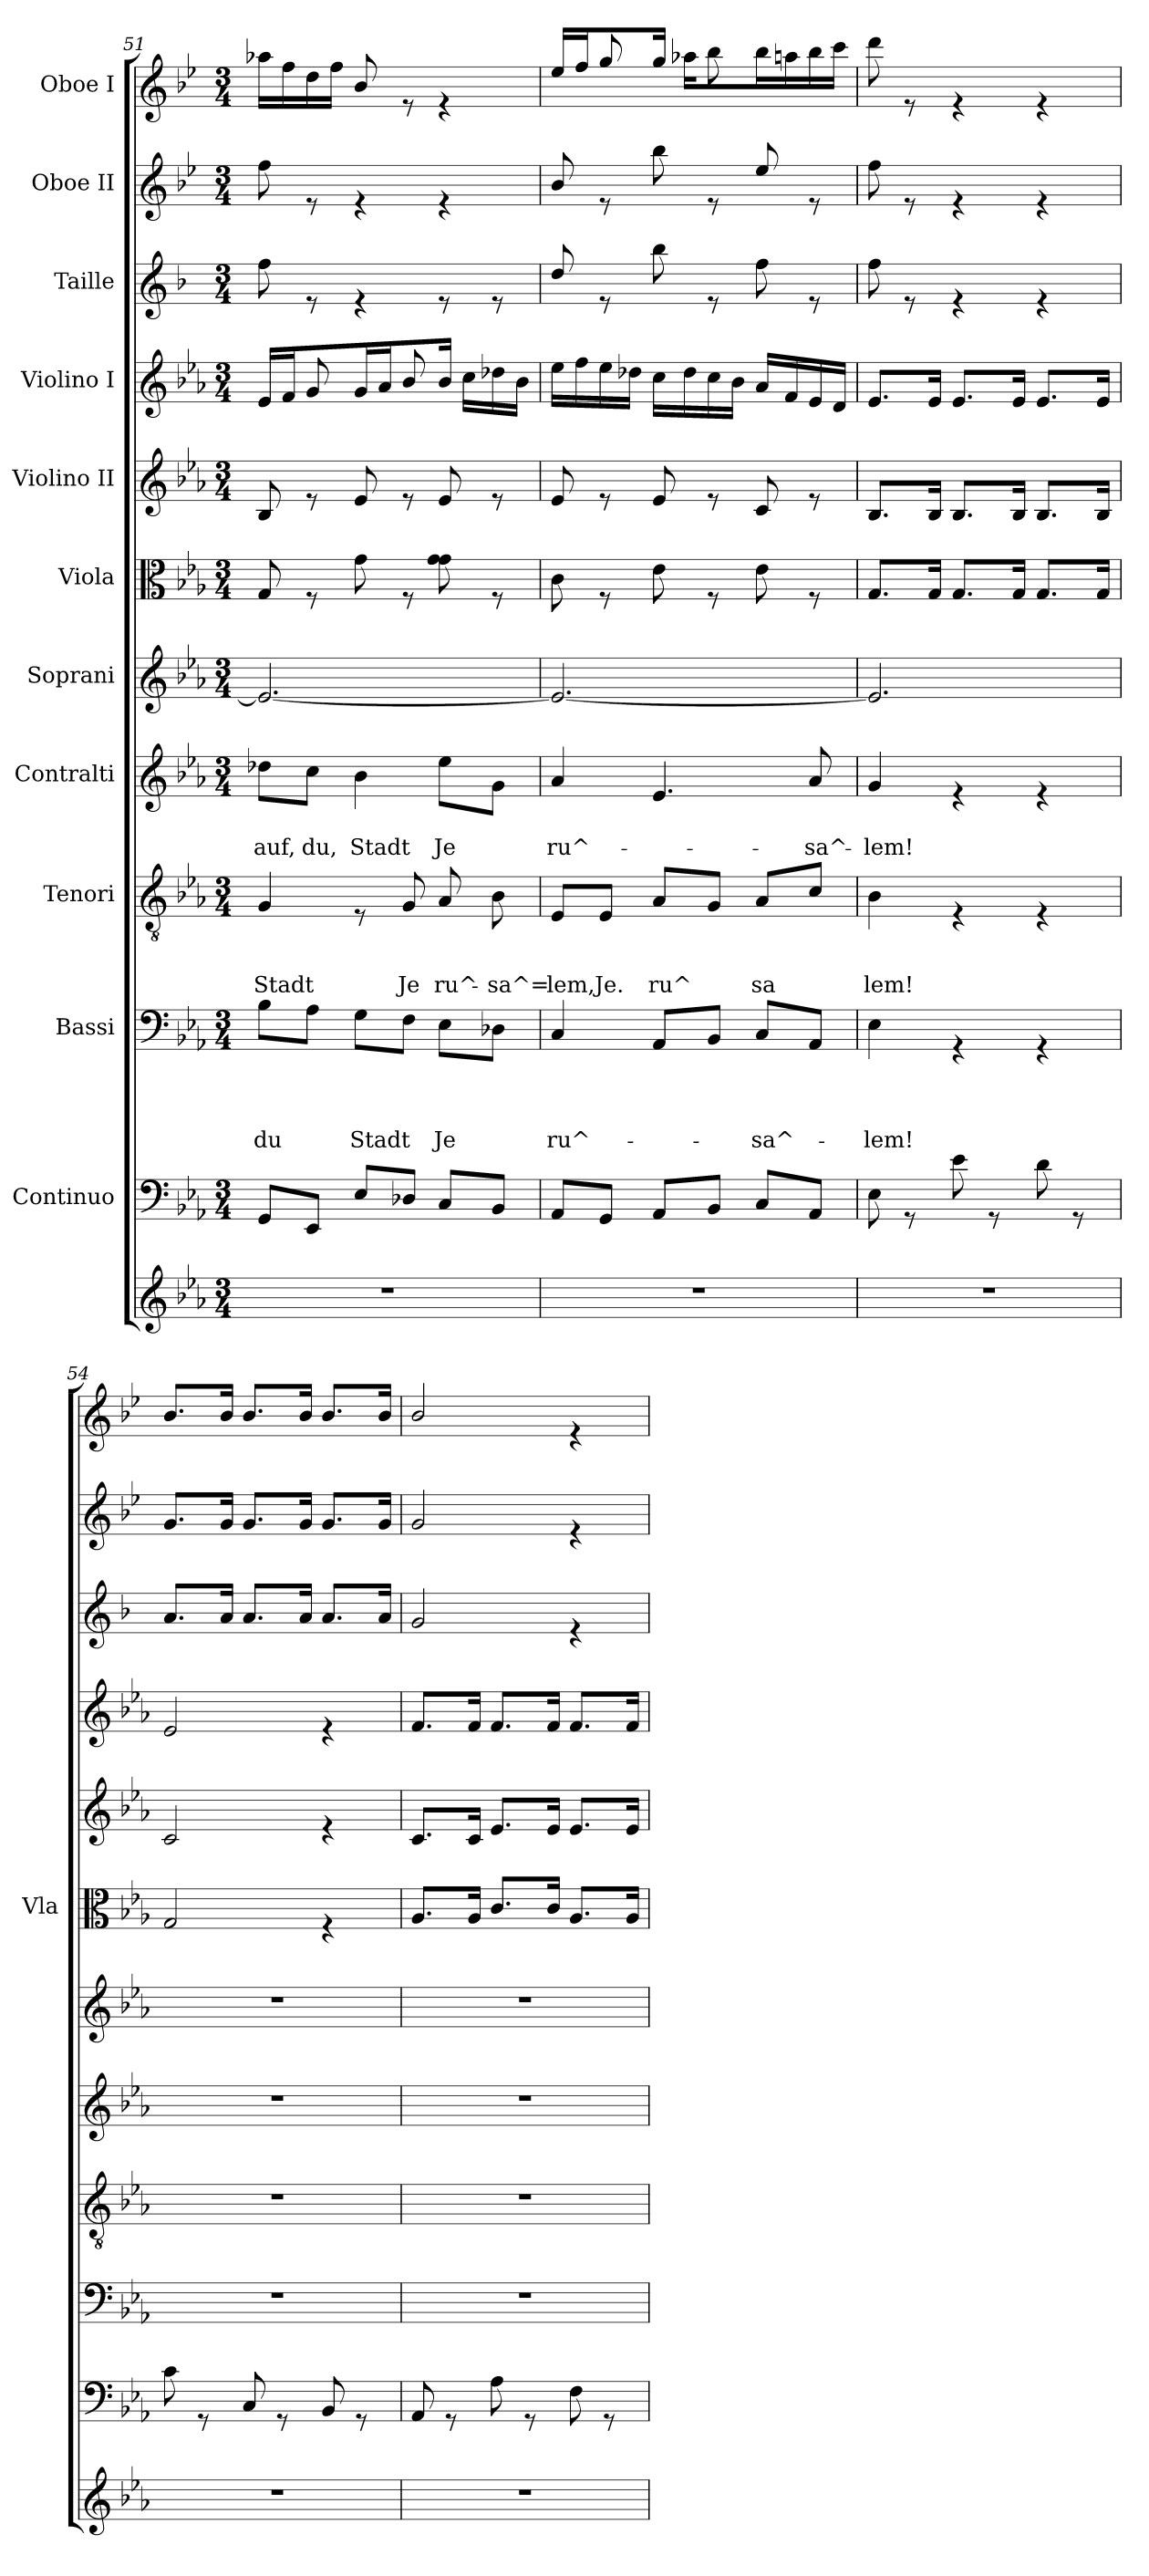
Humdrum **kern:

**kern	**kern	**kern	**text	**text	**text	**text	**kern	**text	**text	**text	**kern	**text	**text	**kern	**text	**kern	**kern	**kern	**kern	**kern	**kern
*part12	*part11	*part10	*part10	*part10	*part10	*part10	*part9	*part9	*part9	*part9	*part8	*part8	*part8	*part7	*part7	*part6	*part5	*part4	*part3	*part2	*part1
*staff12	*staff11	*staff10	*staff10	*staff10	*staff10	*staff10	*staff9	*staff9	*staff9	*staff9	*staff8	*staff8	*staff8	*staff7	*staff7	*staff6	*staff5	*staff4	*staff3	*staff2	*staff1
*	*I"Continuo	*I"Bassi	*	*	*	*	*I"Tenori	*	*	*	*I"Contralti	*	*	*I"Soprani	*	*I"Viola	*I"Violino II	*I"Violino I	*I"Taille	*I"Oboe II	*I"Oboe I
*	*	*	*	*	*	*	*	*	*	*	*	*	*	*	*	*I'Vla	*	*	*	*	*
*clefG2	*clefF4	*clefF4	*	*	*	*	*clefGv2	*	*	*	*clefG2	*	*	*clefG2	*	*clefC3	*clefG2	*clefG2	*clefG2	*clefG2	*clefG2
*	*	*	*	*	*	*	*	*	*	*	*	*	*	*	*	*	*	*	*ITrd4c7	*ITrd4c7	*ITrd4c7
*k[b-e-a-]	*k[b-e-a-]	*k[b-e-a-]	*	*	*	*	*k[b-e-a-]	*	*	*	*k[b-e-a-]	*	*	*k[b-e-a-]	*	*k[b-e-a-]	*k[b-e-a-]	*k[b-e-a-]	*k[b-e-]	*k[b-e-a-]	*k[b-e-a-]
*E-:	*E-:	*E-:	*	*	*	*	*E-:	*	*	*	*E-:	*	*	*E-:	*	*E-:	*E-:	*E-:	*B-:	*E-:	*E-:
*M3/4	*M3/4	*M3/4	*	*	*	*	*M3/4	*	*	*	*M3/4	*	*	*M3/4	*	*M3/4	*M3/4	*M3/4	*M3/4	*M3/4	*M3/4
=51	=51	=51	=51	=51	=51	=51	=51	=51	=51	=51	=51	=51	=51	=51	=51	=51	=51	=51	=51	=51	=51
!	!	!	!	!	!	!LO:LY:b	!	!	!	!LO:LY:b	!	!	!LO:LY:b	!	!	!	!	!	!	!	!
*	*	*	*	*	*	*	*	*	*	*	*	*	*	*	*	*	*	*^	*	*	*
2.r	8GG/L	8B-\L	.	.	.	du	4G/	.	.	Stadt	8dd-X\L	.	auf,	2.e-/_	.	8G/	8B-/	16e-/LL	8ryy	8b-\	8b-\	16dd-X\LL
.	.	.	.	.	.	.	.	.	.	.	.	.	.	.	.	.	.	16f/	.	.	.	16b-\
!	!	!	!	!	!	!	!	!	!	!	!	!	!LO:LY:b	!	!	!	!	!	!	!	!	!
.	8EE-/J	8A-\J	.	.	.	.	.	.	.	.	8cc\J	.	du,	.	.	8rF	8re	8ryy	8g/	8re	8re	16g\
.	.	.	.	.	.	.	.	.	.	.	.	.	.	.	.	.	.	.	.	.	.	16b-\JJ
!	!	!	!	!	!	!LO:LY:b	!	!	!	!	!	!	!LO:LY:b	!	!	!	!	!	!	!	!	!
.	8E-/L	8G\L	.	.	.	Stadt	8rE	.	.	.	4b-\	.	Stadt	.	.	8g\	8e-/	16g/	8ryy	4re	4re	8e-/
.	.	.	.	.	.	.	.	.	.	.	.	.	.	.	.	.	.	16a-/	.	.	.	.
!	!	!	!	!	!	!	!	!	!	!LO:LY:b	!	!	!	!	!	!	!	!	!	!	!	!
.	8D-X/J	8F\J	.	.	.	.	8G/	.	.	Je	.	.	.	.	.	8rF	8re	8ryy	8b-/	.	.	8re
!	!	!	!	!	!	!LO:LY:b	!	!	!	!LO:LY:b	!	!	!LO:LY:b	!	!	!	!	!	!	!	!	!
.	8C/L	8E-\L	.	.	.	Je	8A-/	.	.	ru^-	8ee-\L	.	Je	.	.	8g\ 8g\	8e-/	16b-/JJ	16ryy	8re	4re	4re
.	.	.	.	.	.	.	.	.	.	.	.	.	.	.	.	.	.	8.ryy	16cc\LL	.	.	.
!	!	!	!	!	!	!	!	!	!	!LO:LY:b	!	!	!	!	!	!	!	!	!	!	!	!
.	8BB-/J	8D-X\J	.	.	.	.	8B-\	.	.	-sa^=	8g\J	.	.	.	.	8rF	8re	.	16dd-X\	8re	.	.
.	.	.	.	.	.	.	.	.	.	.	.	.	.	.	.	.	.	.	16b-\JJ	.	.	.
=52	=52	=52	=52	=52	=52	=52	=52	=52	=52	=52	=52	=52	=52	=52	=52	=52	=52	=52	=52	=52	=52	=52
!	!	!	!	!	!	!LO:LY:b	!	!	!	!LO:LY:b	!	!	!LO:LY:b	!	!	!	!	!	!	!	!	!
*	*	*	*	*	*	*	*	*	*	*	*	*	*	*	*	*	*	*	*	*	*	*^
*	*	*	*	*	*	*	*	*	*	*	*	*	*	*	*	*	*	*v	*v	*	*	*	*^
2.r	8AA-/L	4C/	.	.	.	ru^-	8E-/L	.	.	lem,	4a-/	.	ru^-	2.e-/_	.	8c\	8e-/	16ee-\LL	8g/	8e-/	16a-/LL	8ryy	4.ryy
.	.	.	.	.	.	.	.	.	.	.	.	.	.	.	.	.	.	16ff\	.	.	16b-/	.	.
!	!	!	!	!	!	!	!	!	!	!LO:LY:b	!	!	!	!	!	!	!	!	!	!	!	!	!
.	8GG/J	.	.	.	.	.	8E-/J	.	.	Je.	.	.	.	.	.	8rF	8re	16ee-\	8re	8re	8ryy	8cc/	.
.	.	.	.	.	.	.	.	.	.	.	.	.	.	.	.	.	.	16dd-X\JJ	.	.	.	.	.
!	!	!	!	!	!	!	!	!	!	!LO:LY:b	!	!	!	!	!	!	!	!	!	!	!	!	!
.	8AA-/L	8AA-/L	.	.	.	.	8A-/L	.	.	ru^	4.e-/	.	.	.	.	8e-\	8e-/	16cc\LL	8ee-\	8ee-\	16cc/JJ	16ryy	.
.	.	.	.	.	.	.	.	.	.	.	.	.	.	.	.	.	.	16dd-\	.	.	4..ryy	16dd-X\LL	.
!	!	!	!	!	!	!	!	!	!	!LO:LY:b	!	!	!	!	!	!	!	!	!	!	!	!	!
.	8BB-/J	8BB-/J	.	.	.	.	8G/J	.	.	.	.	.	.	.	.	8rF	8re	16cc\	8re	8re	.	8ryy	8ee-\
.	.	.	.	.	.	.	.	.	.	.	.	.	.	.	.	.	.	16b-\JJ	.	.	.	.	.
!	!	!	!	!	!	!LO:LY:b	!	!	!	!LO:LY:b	!	!	!	!	!	!	!	!	!	!	!	!	!
.	8C/L	8C/L	.	.	.	-sa^-	8A-/L	.	.	sa	.	.	.	.	.	8e-\	8c/	16a-/LL	8b-\	8a-/	.	16ee-\	4ryy
.	.	.	.	.	.	.	.	.	.	.	.	.	.	.	.	.	.	16f/	.	.	.	16ddn\	.
!	!	!	!	!	!	!	!	!	!	!LO:LY:b	!	!	!LO:LY:b	!	!	!	!	!	!	!	!	!	!
.	8AA-/J	8AA-/J	.	.	.	.	8c/J	.	.	.	8a-/	.	-sa^-	.	.	8rF	8re	16e-/	8re	8re	.	16ee-\	.
.	.	.	.	.	.	.	.	.	.	.	.	.	.	.	.	.	.	16d/JJ	.	.	.	16ff\JJ	.
*	*	*	*	*	*	*	*	*	*	*	*	*	*	*	*	*	*	*	*	*	*	*v	*v
!!LO:PB:g=z
=53	=53	=53	=53	=53	=53	=53	=53	=53	=53	=53	=53	=53	=53	=53	=53	=53	=53	=53	=53	=53	=53	=53
!	!	!	!	!	!	!LO:LY:b	!	!	!	!LO:LY:b	!	!	!LO:LY:b	!	!	!	!	!	!	!	!	!
*	*	*	*	*	*	*	*	*	*	*	*	*	*	*	*	*	*	*	*	*	*v	*v
2.r	8E-\	4E-\	.	.	.	-lem!	4B-\	.	.	lem!	4g/	.	-lem!	2.e-/]	.	8.G/L	8.B-/L	8.e-/L	8b-\	8b-\	8gg\
.	8rGG	.	.	.	.	.	.	.	.	.	.	.	.	.	.	.	.	.	8re	8re	8re
.	.	.	.	.	.	.	.	.	.	.	.	.	.	.	.	16G/Jk	16B-/Jk	16e-/Jk	.	.	.
.	8e-\	4rGG	.	.	.	.	4rE	.	.	.	4re	.	.	.	.	8.G/L	8.B-/L	8.e-/L	4re	4re	4re
.	8rGG	.	.	.	.	.	.	.	.	.	.	.	.	.	.	.	.	.	.	.	.
.	.	.	.	.	.	.	.	.	.	.	.	.	.	.	.	16G/Jk	16B-/Jk	16e-/Jk	.	.	.
.	8d\	4rGG	.	.	.	.	4rE	.	.	.	4re	.	.	.	.	8.G/L	8.B-/L	8.e-/L	4re	4re	4re
.	8rGG	.	.	.	.	.	.	.	.	.	.	.	.	.	.	.	.	.	.	.	.
.	.	.	.	.	.	.	.	.	.	.	.	.	.	.	.	16G/Jk	16B-/Jk	16e-/Jk	.	.	.
=54	=54	=54	=54	=54	=54	=54	=54	=54	=54	=54	=54	=54	=54	=54	=54	=54	=54	=54	=54	=54	=54
2.r	8c\	2.r	.	.	.	.	2.r	.	.	.	2.r	.	.	2.r	.	2G/	2c/	2e-/	8.d/L	8.c/L	8.e-/L
.	8rGG	.	.	.	.	.	.	.	.	.	.	.	.	.	.	.	.	.	.	.	.
.	.	.	.	.	.	.	.	.	.	.	.	.	.	.	.	.	.	.	16d/Jk	16c/Jk	16e-/Jk
.	8C/	.	.	.	.	.	.	.	.	.	.	.	.	.	.	.	.	.	8.d/L	8.c/L	8.e-/L
.	8rGG	.	.	.	.	.	.	.	.	.	.	.	.	.	.	.	.	.	.	.	.
.	.	.	.	.	.	.	.	.	.	.	.	.	.	.	.	.	.	.	16d/Jk	16c/Jk	16e-/Jk
.	8BB-/	.	.	.	.	.	.	.	.	.	.	.	.	.	.	4rF	4re	4re	8.d/L	8.c/L	8.e-/L
.	8rGG	.	.	.	.	.	.	.	.	.	.	.	.	.	.	.	.	.	.	.	.
.	.	.	.	.	.	.	.	.	.	.	.	.	.	.	.	.	.	.	16d/Jk	16c/Jk	16e-/Jk
!!LO:LB:g=z
=55	=55	=55	=55	=55	=55	=55	=55	=55	=55	=55	=55	=55	=55	=55	=55	=55	=55	=55	=55	=55	=55
2.r	8AA-/	2.r	.	.	.	.	2.r	.	.	.	2.r	.	.	2.r	.	8.A-/L	8.c/L	8.f/L	2c/	2c/	2e-/
.	8rGG	.	.	.	.	.	.	.	.	.	.	.	.	.	.	.	.	.	.	.	.
.	.	.	.	.	.	.	.	.	.	.	.	.	.	.	.	16A-/Jk	16c/Jk	16f/Jk	.	.	.
.	8A-\	.	.	.	.	.	.	.	.	.	.	.	.	.	.	8.c/L	8.e-/L	8.f/L	.	.	.
.	8rGG	.	.	.	.	.	.	.	.	.	.	.	.	.	.	.	.	.	.	.	.
.	.	.	.	.	.	.	.	.	.	.	.	.	.	.	.	16c/Jk	16e-/Jk	16f/Jk	.	.	.
.	8F\	.	.	.	.	.	.	.	.	.	.	.	.	.	.	8.A-/L	8.e-/L	8.f/L	4re	4re	4re
.	8rGG	.	.	.	.	.	.	.	.	.	.	.	.	.	.	.	.	.	.	.	.
.	.	.	.	.	.	.	.	.	.	.	.	.	.	.	.	16A-/Jk	16e-/Jk	16f/Jk	.	.	.
=	=	=	=	=	=	=	=	=	=	=	=	=	=	=	=	=	=	=	=	=	=
*-	*-	*-	*-	*-	*-	*-	*-	*-	*-	*-	*-	*-	*-	*-	*-	*-	*-	*-	*-	*-	*-
